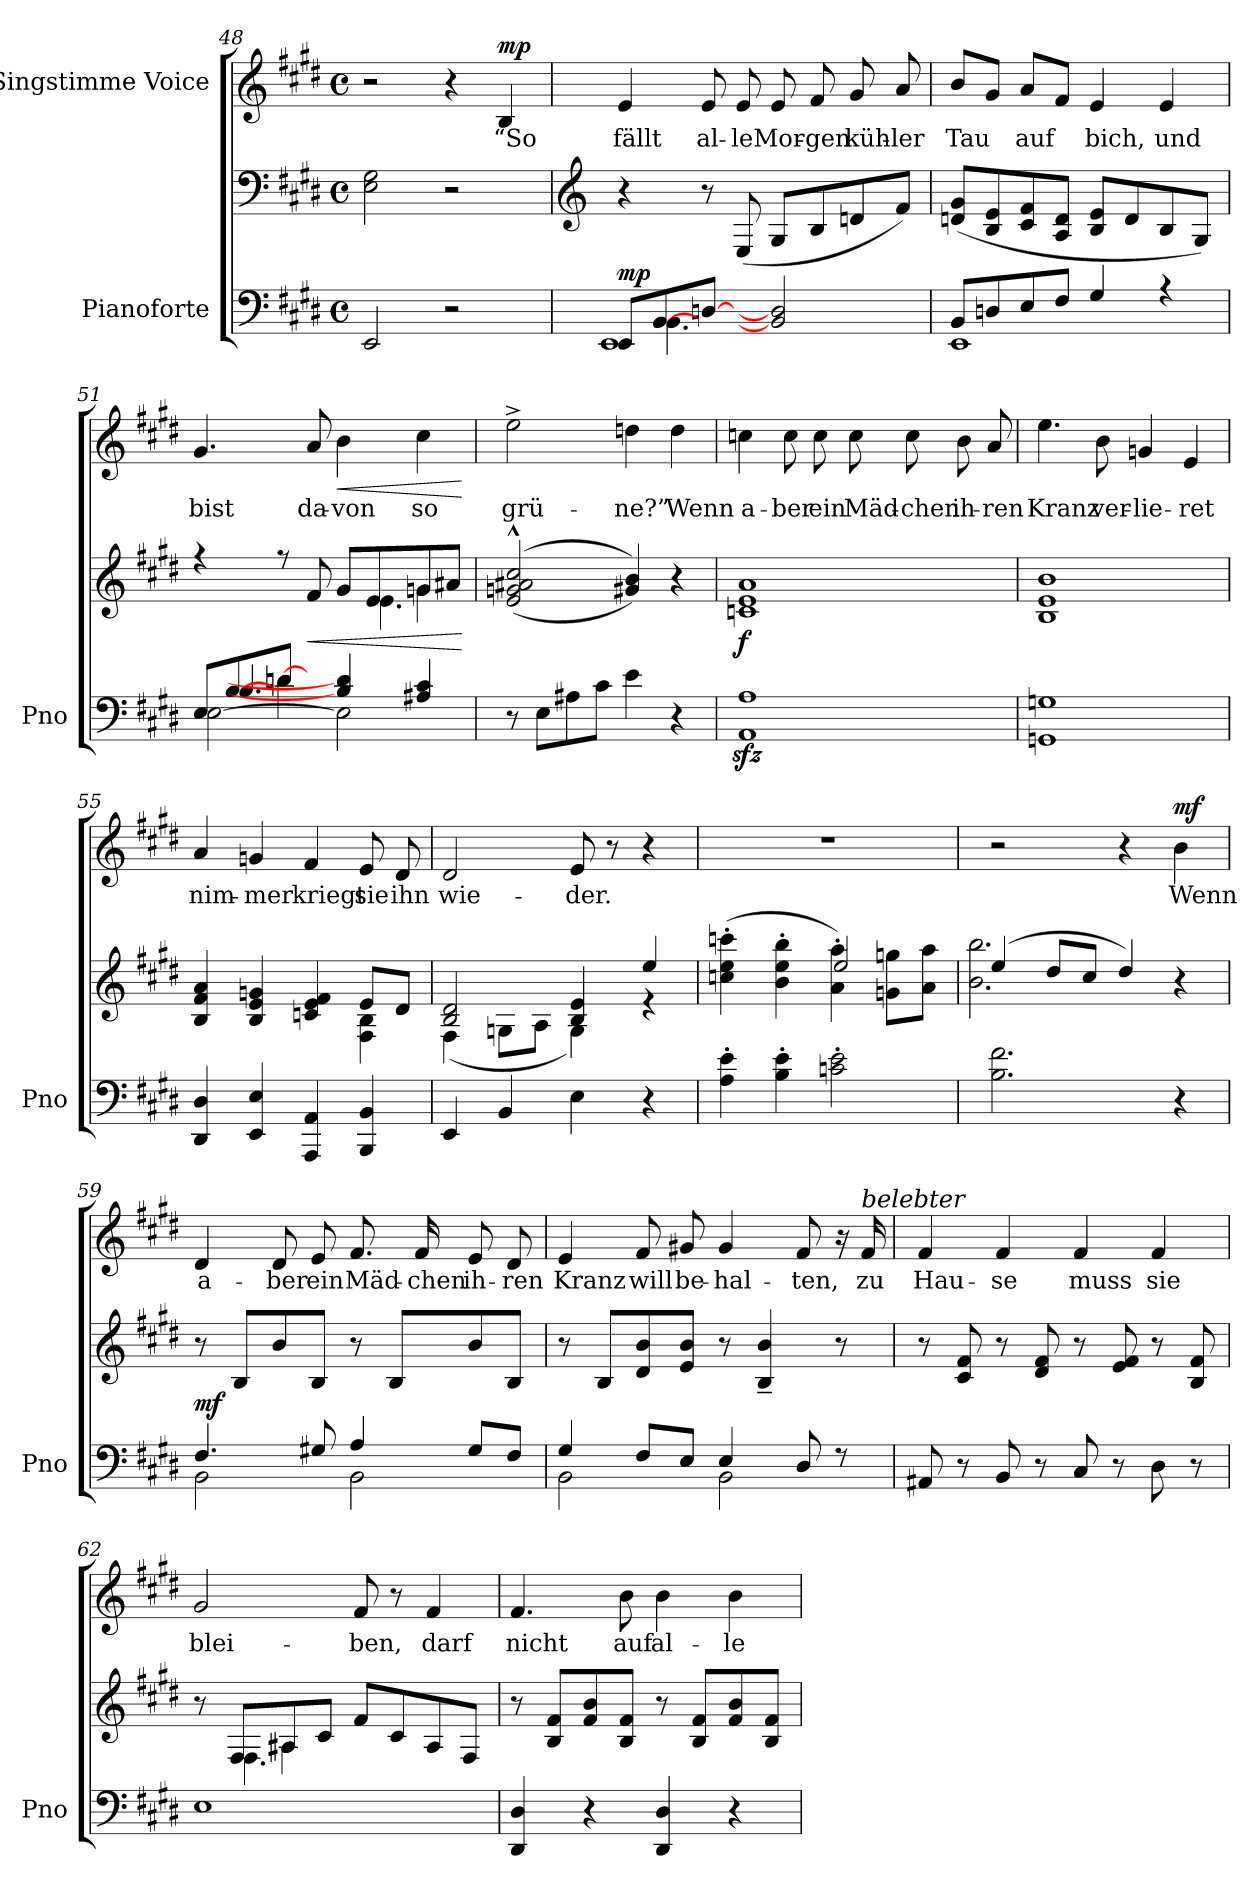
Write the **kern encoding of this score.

**kern	**kern	**dynam	**kern	**text	**dynam
*part2	*part2	*part2	*part1	*part1	*part1
*staff3	*staff2	*staff2/3	*staff1	*staff1	*staff1
*I"Pianoforte	*	*	*I"Singstimme Voice	*	*
*I'Pno	*	*	*	*	*
*clefF4	*clefF4	*	*clefG2	*	*
*k[f#c#g#d#]	*k[f#c#g#d#]	*	*k[f#c#g#d#]	*	*
*M4/4	*M4/4	*	*M4/4	*	*
*met(c)	*met(c)	*	*met(c)	*	*
=48	=48	=48	=48	=48	=48
2EE/	2E\ 2G#\	.	2r	.	.
2r	2r	.	4r	.	.
!	!	!	!	!LO:LY:b	!LO:DY:a
.	.	.	4B/	“So	mp
=49	=49	=49	=49	=49	=49
*	*clefG2	*	*	*	*
*^	*	*	*	*	*
*	*^	*	*	*	*	*
!	!	!	!	!LO:DY:a=2	!	!LO:LY:b	!
8EE/L	1EE	8ryy	4r	mp	4e/	fällt	.
!LO:N:head=solid	!	!LO:N:head=solid	!	!	!	!	!
[8BB/	.	4.BB\	.	.	.	.	.
!	!	!	!	!	!	!LO:LY:b	!
[8Dn/J	.	.	8r	.	8e/	al-	.
!	!	!	!	!	!	!LO:LY:b	!
8ryy	.	.	(<8E/	.	8e/	-le	.
!	!	!	!	!	!	!LO:LY:b	!
2BB/] 2D/]	.	2ryy	8G#/L	.	8e/	Mor-	.
!	!	!	!	!	!	!LO:LY:b	!
.	.	.	8B/	.	8f#/	-gen	.
!	!	!	!	!	!	!LO:LY:b	!
.	.	.	8dn/	.	8g#/	küh-	.
!	!	!	!	!	!	!LO:LY:b	!
.	.	.	8f#/J)	.	8a/	-ler	.
*	*v	*v	*	*	*	*	*
!!LO:LB:g=z
=50	=50	=50	=50	=50	=50	=50
!	!	!	!	!	!LO:LY:b	!
8BB/L	1EE	(>8dn/ 8g#/L	.	8b/L	Tau	.
8Dn/	.	8B/ 8e/	.	8g#/J	.	.
!	!	!	!	!	!LO:LY:b	!
8E/	.	8c#/ 8f#/	.	8a/L	auf	.
8F#/J	.	8A/ 8d/J	.	8f#/J	.	.
!	!	!	!	!	!LO:LY:b	!
4G#/	.	8B/ 8e/L	.	4e/	bich,	.
.	.	8d/	.	.	.	.
!	!	!	!	!	!LO:LY:b	!
4r	.	8B/	.	4e/	und	.
.	.	8G#/J)	.	.	.	.
=51	=51	=51	=51	=51	=51	=51
*^	*	*^	*	*	*	*
*	*	*^	*	*^	*	*	*	*
!	!	!	!	!	!	!	!	!	!LO:LY:b	!
(>8E/L	8ryy	[2E\	4ryy	4.ryy	4rff	2.ryy	.	4.g#/	bist	.
[8B/	4.B/	.	.	.	.	.	.	.	.	.
[8dn/J	.	.	4dn\	.	8rff	.	.	.	.	.
!	!	!	!	!	!	!	!LO:HP:b	!	!LO:LY:b	!
2ryy	.	.	.	8f#/	4ryy	.	<	8a/	da-	.
!	!	!	!	!	!	!	!	!	!LO:LY:b	!LO:HP:b
.	4B/] 4d/]	2E\]	2ryy	8g#/L	.	.	.	4b\	-von	<
!	!	!	!	!LO:N:head=solid	!LO:N:head=solid	!	!	!	!	!
.	.	.	.	8e/	4.e\	.	.	.	.	.
!	!	!	!	!	!	!	!	!	!LO:LY:b	!
.	4A#X/ 4c#/	.	.	8gn/	.	4g\	.	4cc#\	so	.
8ryy	.	.	.	8a#X/J)	.	.	.	.	.	.
*v	*v	*v	*v	*	*	*	*	*	*	*
*	*v	*v	*v	*	*	*	*
.	.	[	.	.	[
=52	=52	=52	=52	=52	=52
!	!	!	!	!LO:LY:b	!
8r	(<(>2e/^^ 2gn/^^ 2a#X/^^ 2cc#/^^	.	2ee^\	grü-	.
8E\L	.	.	.	.	.
8A#X\	.	.	.	.	.
8c#\J	.	.	.	.	.
!	!	!	!	!LO:LY:b	!
4e\	4g#X/ 4b/))	.	4ddn\	-ne?”	.
!	!	!	!	!LO:LY:b	!
4r	4r	.	4dd\	Wenn	.
!!LO:PB:g=z
=53	=53	=53	=53	=53	=53
!	!	!LO:DY:b	!	!LO:LY:b	!
1AAzz< 1Azz<	1cn 1e 1a	f	4ccn\	a-	.
!	!	!	!	!LO:LY:b	!
.	.	.	8cc\	-ber	.
!	!	!	!	!LO:LY:b	!
.	.	.	8cc\	ein	.
!	!	!	!	!LO:LY:b	!
.	.	.	8cc\	Mäd-	.
!	!	!	!	!LO:LY:b	!
.	.	.	8cc\	-chen	.
!	!	!	!	!LO:LY:b	!
.	.	.	8b\	ih-	.
!	!	!	!	!LO:LY:b	!
.	.	.	8a/	-ren	.
=54	=54	=54	=54	=54	=54
!	!	!	!	!LO:LY:b	!
1GGn 1Gn	1B 1e 1b	.	4.ee\	Kranz	.
!	!	!	!	!LO:LY:b	!
.	.	.	8b\	ver-	.
!	!	!	!	!LO:LY:b	!
.	.	.	4gn/	-lie-	.
!	!	!	!	!LO:LY:b	!
.	.	.	4e/	-ret	.
=55	=55	=55	=55	=55	=55
*	*^	*	*	*	*
!	!	!	!	!	!LO:LY:b	!
4DD#/ 4D#/	4B/ 4f#/ 4a/	2.ryy	.	4a/	nim-	.
!	!	!	!	!	!LO:LY:b	!
4EE/ 4E/	4B/ 4e/ 4gn/	.	.	4gn/	-mer	.
!	!	!	!	!	!LO:LY:b	!
4AAA/ 4AA/	4cn/ 4e/ 4f#/	.	.	4f#/	kriegt	.
!	!	!	!	!	!LO:LY:b	!
4BBB/ 4BB/	8e/L	4F#\ 4B\	.	8e/	sie	.
!	!	!	!	!	!LO:LY:b	!
.	8d#/J	.	.	8d#/	ihn	.
!!LO:LB:g=z
=56	=56	=56	=56	=56	=56	=56
!	!	!	!	!	!LO:LY:b	!
4EE/	2B/ 2d#/	(<4F#\	.	2d#/	wie-	.
4BB/	.	8Gn\L	.	.	.	.
.	.	8A\J	.	.	.	.
!	!	!	!	!	!LO:LY:b	!
4E\	4B/ 4e/	4G\)	.	8e/	-der.	.
.	.	.	.	8r	.	.
4r	4ee/	4re	.	4r	.	.
=57	=57	=57	=57	=57	=57	=57
4A\' 4e\'	(>4ccn\' 4ee\' 4cccn\'	2ryy	.	1r	.	.
4B\' 4e\'	4b\' 4ee\' 4bb\'	.	.	.	.	.
2cn\' 2e\'	4a\' 4aa\')	2ee/	.	.	.	.
.	8gn\ 8ggn\L	.	.	.	.	.
.	8a\ 8aa\J	.	.	.	.	.
=58	=58	=58	=58	=58	=58	=58
2.B\ 2.f#\	(>4ee/	2.b\ 2.bb\	.	2r	.	.
.	8dd#/L	.	.	.	.	.
.	8cc#/J	.	.	.	.	.
.	4dd#/)	.	.	4r	.	.
!	!	!	!	!	!LO:LY:b	!LO:DY:a
4r	4r	4ryy	.	4b\	Wenn	mf
!!LO:LB:g=z
=59	=59	=59	=59	=59	=59	=59
*^	*	*	*	*	*	*
!	!	!	!	!LO:DY:b	!	!LO:LY:b	!
*	*	*v	*v	*	*	*	*
4.F#/	2BB\	8r	mf	4d#/	a-	.
.	.	8B/L	.	.	.	.
!	!	!	!	!	!LO:LY:b	!
.	.	8b/	.	8d#/	-ber	.
!	!	!	!	!	!LO:LY:b	!
8G#X/	.	8B/J	.	8e/	ein	.
!	!	!	!	!	!LO:LY:b	!
4A/	2BB\	8r	.	8.f#/	Mäd-	.
.	.	8B/L	.	.	.	.
!	!	!	!	!	!LO:LY:b	!
.	.	.	.	16f#/	-chen	.
!	!	!	!	!	!LO:LY:b	!
8G#/L	.	8b/	.	8e/	ih-	.
!	!	!	!	!	!LO:LY:b	!
8F#/J	.	8B/J	.	8d#/	-ren	.
=60	=60	=60	=60	=60	=60	=60
!	!	!	!	!	!LO:LY:b	!
4G#/	2BB\	8r	.	4e/	Kranz	.
.	.	8B/L	.	.	.	.
!	!	!	!	!	!LO:LY:b	!
8F#/L	.	8d#/ 8b/	.	8f#/	will	.
!	!	!	!	!	!LO:LY:b	!
8E/J	.	8e/ 8b/J	.	8g#X/	be-	.
!	!	!	!	!	!LO:LY:b	!
4E/	2BB\	8r	.	4g#/	-hal-	.
.	.	4B/~ 4b/~	.	.	.	.
!	!	!	!	!	!LO:LY:b	!
8D#/	.	.	.	8f#/	-ten,	.
8r	.	8r	.	16r	.	.
!	!	!	!	!LO:TX:a:i:t=belebter	!	!
!	!	!	!	!	!LO:LY:b	!
.	.	.	.	16f#/	zu	.
*v	*v	*	*	*	*	*
=61	=61	=61	=61	=61	=61
!	!	!	!	!LO:LY:b	!
8AA#X/	8r	.	4f#/	Hau-	.
8r	8c#/ 8f#/	.	.	.	.
!	!	!	!	!LO:LY:b	!
8BB/	8r	.	4f#/	-se	.
8r	8d#/ 8f#/	.	.	.	.
!	!	!	!	!LO:LY:b	!
8C#/	8r	.	4f#/	muss	.
8r	8e/ 8f#/	.	.	.	.
!	!	!	!	!LO:LY:b	!
8D#\	8r	.	4f#/	sie	.
8r	8B/ 8f#/	.	.	.	.
!!LO:LB:g=z
=62	=62	=62	=62	=62	=62
*	*^	*	*	*	*
*	*	*^	*	*	*	*
!	!	!	!	!	!	!LO:LY:b	!
1E	8r	8ryy	4ryy	.	2g#/	blei-	.
!	!LO:N:head=solid	!LO:N:head=solid	!	!	!	!	!
.	8F#/L	4.F#\	.	.	.	.	.
.	8A#X/	.	4A#\	.	.	.	.
.	8c#/J	.	.	.	.	.	.
!	!	!	!	!	!	!LO:LY:b	!
.	8f#/L	2ryy	2ryy	.	8f#/	-ben,	.
.	8c#/	.	.	.	8r	.	.
!	!	!	!	!	!	!LO:LY:b	!
.	8A#/	.	.	.	4f#/	darf	.
.	8F#/J	.	.	.	.	.	.
*	*v	*v	*v	*	*	*	*
=63	=63	=63	=63	=63	=63
!	!	!	!	!LO:LY:b	!
4DD#/ 4D#/	8r	.	4.f#/	nicht	.
.	8B/ 8f#/L	.	.	.	.
4r	8f#/ 8b/	.	.	.	.
!	!	!	!	!LO:LY:b	!
.	8B/ 8f#/J	.	8b\	auf	.
!	!	!	!	!LO:LY:b	!
4DD#/ 4D#/	8r	.	4b\	al-	.
.	8B/ 8f#/L	.	.	.	.
!	!	!	!	!LO:LY:b	!
4r	8f#/ 8b/	.	4b\	-le	.
.	8B/ 8f#/J	.	.	.	.
=	=	=	=	=	=
*-	*-	*-	*-	*-	*-
